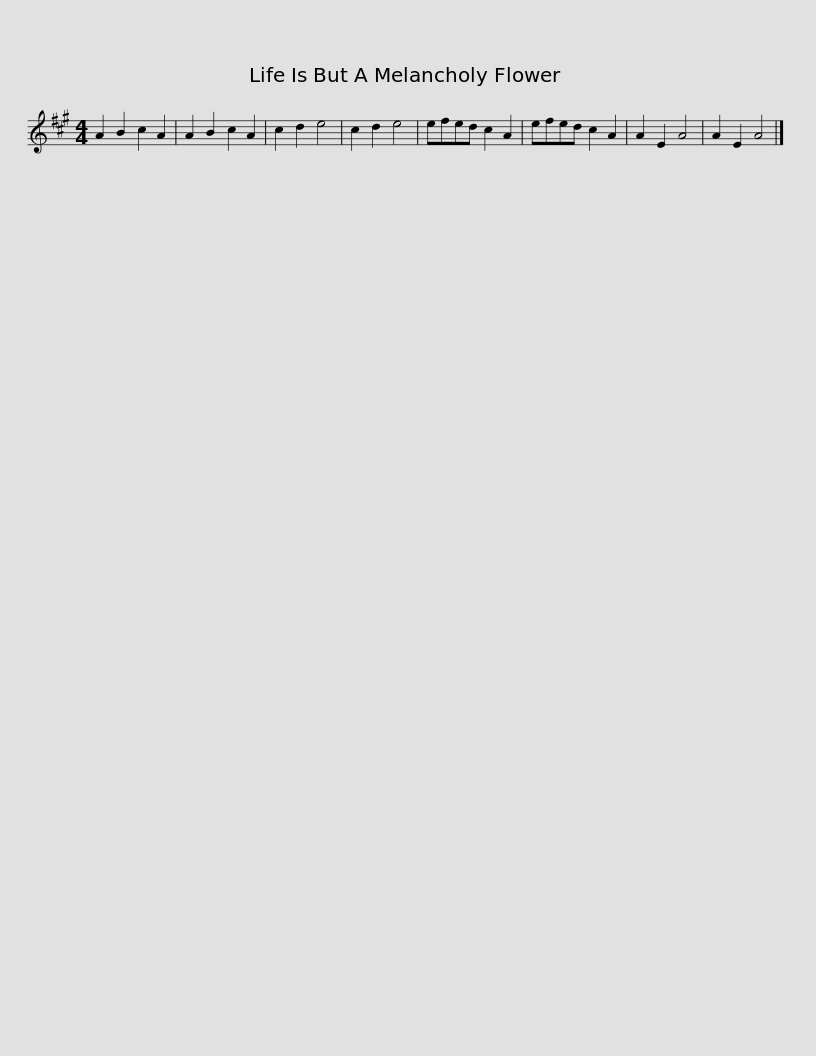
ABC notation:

X:1
L:1/8
M:4/4
I:linebreak $
K:A
V:1 treble
V:1
 A2 B2 c2 A2 | A2 B2 c2 A2 | c2 d2 e4 | c2 d2 e4 | efed c2 A2 | %5
 efed c2 A2 | A2 E2 A4 | A2 E2 A4 |] %8
